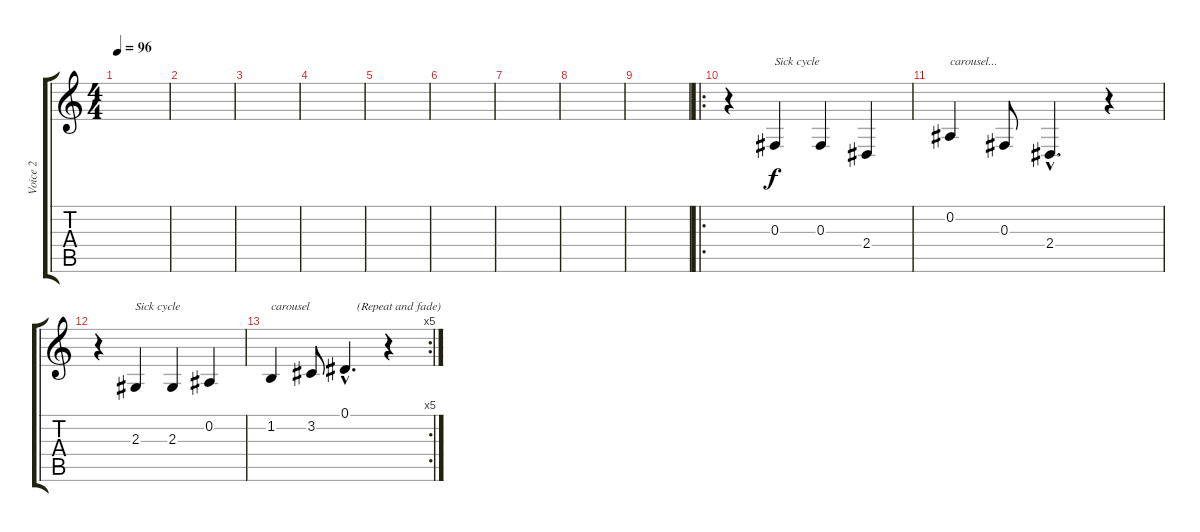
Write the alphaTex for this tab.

\track ("Voice 2" "Voice 2") {instrument oboe}
\staff {score tabs}
\tuning (Eb4 Bb3 Gb3 Db3 Ab2 Eb2) {hide}
\ts (4 4)
\tempo 96
\clef g2
\ks c
|
|
|
|
|
|
|
|
|
\ro
r.4{volume 12} 0.3.4{txt "Sick cycle"} 0.3.4 2.4.4 |
0.2.4{txt "carousel..."} 0.3.8 2.4{hac}.4{d} r.4 |
r.4 2.3.4{txt "Sick cycle"} 2.3.4 0.2.4 |
\rc 5
1.2.4{txt "carousel"} 3.2.8 0.1{hac}.4{d txt "    (Repeat and fade)"} r.4
